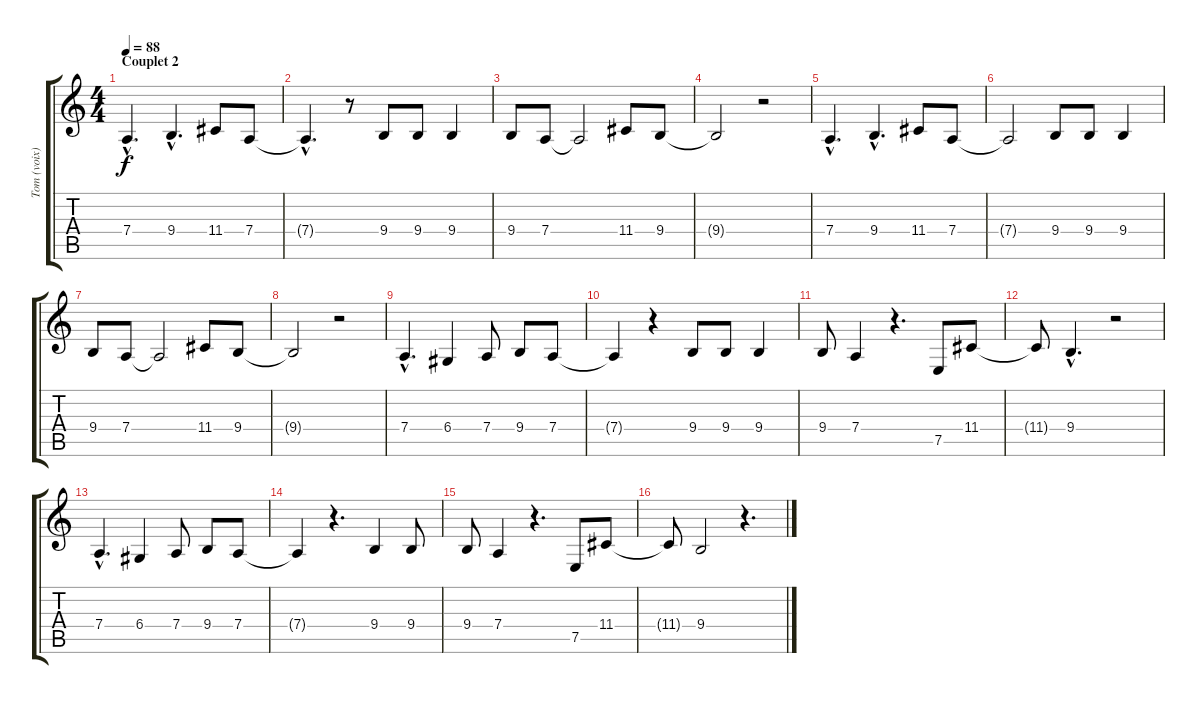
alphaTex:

\track ("Tom (voix)" "Tom (voix)") {instrument lead2sawtooth}
\staff {score tabs}
\tuning (E4 B3 G3 D3 A2 E2) {hide}
\ts (4 4)
\section ("" "Couplet 2")
\tempo 88
\clef g2
\ks c
7.4{hac}.4{d dy f balance 0} 9.4{hac}.4{d} 11.4.8 7.4.8 |
7.4{hac t}.4{d balance 0} r.8 9.4.8 9.4.8 9.4.4 |
9.4.8{balance 0} 7.4.8 7.4{t}.2 11.4.8 9.4.8 |
9.4{t}.2{balance 0} r.2 |
7.4{hac}.4{d balance 0} 9.4{hac}.4{d} 11.4.8 7.4.8 |
7.4{t}.2{balance 0} 9.4.8 9.4.8 9.4.4 |
9.4.8{balance 0} 7.4.8 7.4{t}.2 11.4.8 9.4.8 |
9.4{t}.2{balance 1} r.2 |
7.4{hac}.4{d balance 0} 6.4.4 7.4.8 9.4.8 7.4.8 |
7.4{t}.4{balance 0} r.4 9.4.8 9.4.8 9.4.4 |
9.4.8{balance 0} 7.4.4 r.4{d} 7.5.8 11.4.8 |
11.4{t}.8 9.4{hac}.4{d balance 0} r.2 |
7.4{hac}.4{d balance 0} 6.4.4 7.4.8 9.4.8 7.4.8 |
7.4{t}.4{balance 0} r.4{d} 9.4.4 9.4.8 |
9.4.8{balance 0} 7.4.4 r.4{d} 7.5.8 11.4.8 |
11.4{t}.8{balance 16} 9.4.2 r.4{d}
